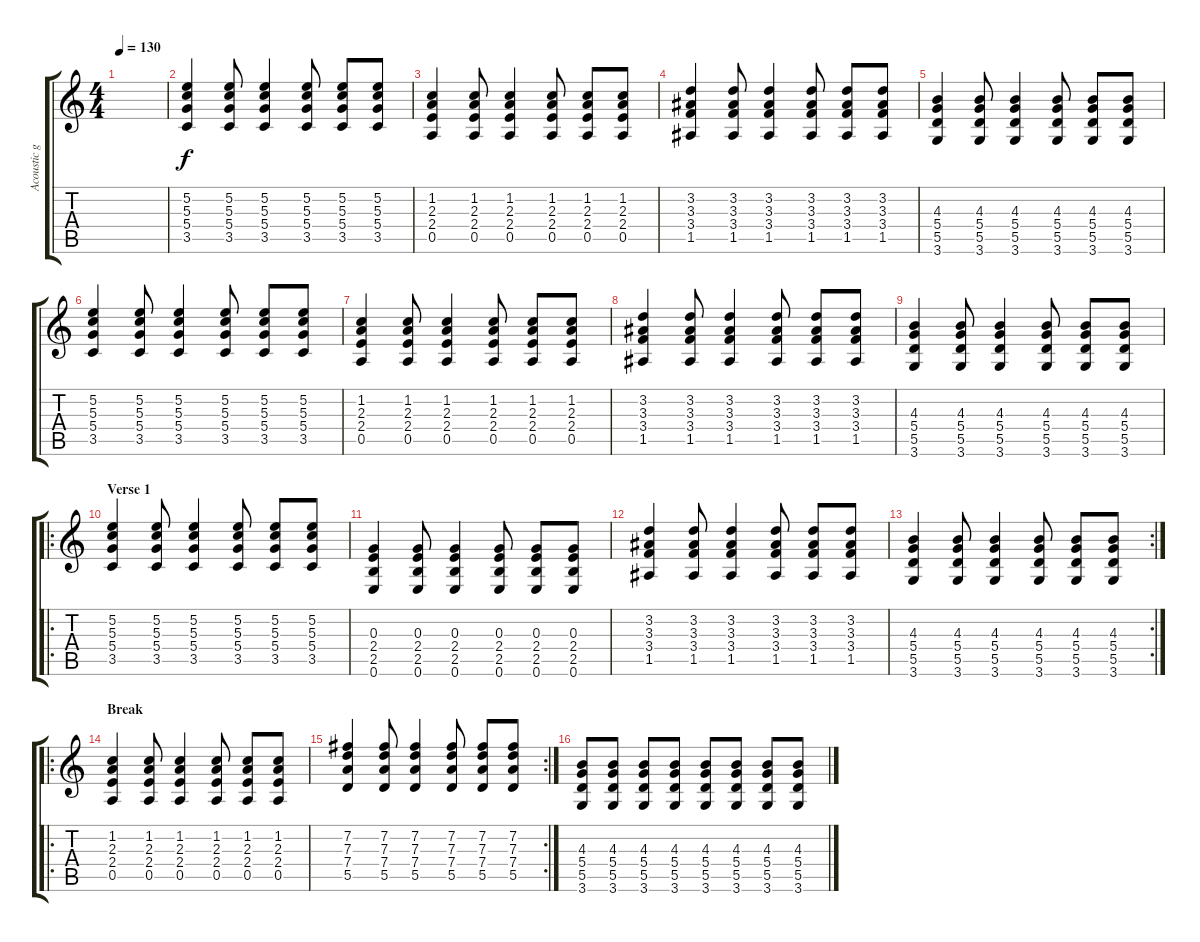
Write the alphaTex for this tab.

\track ("Acoustic guitar" "Acoustic g") {instrument acousticguitarnylon}
\staff {score tabs}
\tuning (E4 B3 G3 D3 A2 E2) {hide}
\ts (4 4)
\tempo 130
\clef g2
\ks c
|
(5.2 5.3 5.4 3.5).4 (5.2 5.3 5.4 3.5).8 (5.2 5.3 5.4 3.5).4 (5.2 5.3 5.4 3.5).8 (5.2 5.3 5.4 3.5).8 (5.2 5.3 5.4 3.5).8 |
(1.2 2.3 2.4 0.5).4 (1.2 2.3 2.4 0.5).8 (1.2 2.3 2.4 0.5).4 (1.2 2.3 2.4 0.5).8 (1.2 2.3 2.4 0.5).8 (1.2 2.3 2.4 0.5).8 |
(3.2 3.3 3.4 1.5).4 (3.2 3.3 3.4 1.5).8 (3.2 3.3 3.4 1.5).4 (3.2 3.3 3.4 1.5).8 (3.2 3.3 3.4 1.5).8 (3.2 3.3 3.4 1.5).8 |
(4.3 5.4 5.5 3.6).4 (4.3 5.4 5.5 3.6).8 (4.3 5.4 5.5 3.6).4 (4.3 5.4 5.5 3.6).8 (4.3 5.4 5.5 3.6).8 (4.3 5.4 5.5 3.6).8 |
(5.2 5.3 5.4 3.5).4 (5.2 5.3 5.4 3.5).8 (5.2 5.3 5.4 3.5).4 (5.2 5.3 5.4 3.5).8 (5.2 5.3 5.4 3.5).8 (5.2 5.3 5.4 3.5).8 |
(1.2 2.3 2.4 0.5).4 (1.2 2.3 2.4 0.5).8 (1.2 2.3 2.4 0.5).4 (1.2 2.3 2.4 0.5).8 (1.2 2.3 2.4 0.5).8 (1.2 2.3 2.4 0.5).8 |
(3.2 3.3 3.4 1.5).4 (3.2 3.3 3.4 1.5).8 (3.2 3.3 3.4 1.5).4 (3.2 3.3 3.4 1.5).8 (3.2 3.3 3.4 1.5).8 (3.2 3.3 3.4 1.5).8 |
(4.3 5.4 5.5 3.6).4 (4.3 5.4 5.5 3.6).8 (4.3 5.4 5.5 3.6).4 (4.3 5.4 5.5 3.6).8 (4.3 5.4 5.5 3.6).8 (4.3 5.4 5.5 3.6).8 |
\ro
\section ("" "Verse 1")
(5.2 5.3 5.4 3.5).4 (5.2 5.3 5.4 3.5).8 (5.2 5.3 5.4 3.5).4 (5.2 5.3 5.4 3.5).8 (5.2 5.3 5.4 3.5).8 (5.2 5.3 5.4 3.5).8 |
(0.3 2.4 2.5 0.6).4 (0.3 2.4 2.5 0.6).8 (0.3 2.4 2.5 0.6).4 (0.3 2.4 2.5 0.6).8 (0.3 2.4 2.5 0.6).8 (0.3 2.4 2.5 0.6).8 |
(3.2 3.3 3.4 1.5).4 (3.2 3.3 3.4 1.5).8 (3.2 3.3 3.4 1.5).4 (3.2 3.3 3.4 1.5).8 (3.2 3.3 3.4 1.5).8 (3.2 3.3 3.4 1.5).8 |
\rc 2
(4.3 5.4 5.5 3.6).4 (4.3 5.4 5.5 3.6).8 (4.3 5.4 5.5 3.6).4 (4.3 5.4 5.5 3.6).8 (4.3 5.4 5.5 3.6).8 (4.3 5.4 5.5 3.6).8 |
\ro
\section ("" "Break")
(1.2 2.3 2.4 0.5).4 (1.2 2.3 2.4 0.5).8 (1.2 2.3 2.4 0.5).4 (1.2 2.3 2.4 0.5).8 (1.2 2.3 2.4 0.5).8 (1.2 2.3 2.4 0.5).8 |
\rc 2
(7.2 7.3 7.4 5.5).4 (7.2 7.3 7.4 5.5).8 (7.2 7.3 7.4 5.5).4 (7.2 7.3 7.4 5.5).8 (7.2 7.3 7.4 5.5).8 (7.2 7.3 7.4 5.5).8 |
(4.3 5.4 5.5 3.6).8 (4.3 5.4 5.5 3.6).8 (4.3 5.4 5.5 3.6).8 (4.3 5.4 5.5 3.6).8 (4.3 5.4 5.5 3.6).8 (4.3 5.4 5.5 3.6).8 (4.3 5.4 5.5 3.6).8 (4.3 5.4 5.5 3.6).8
